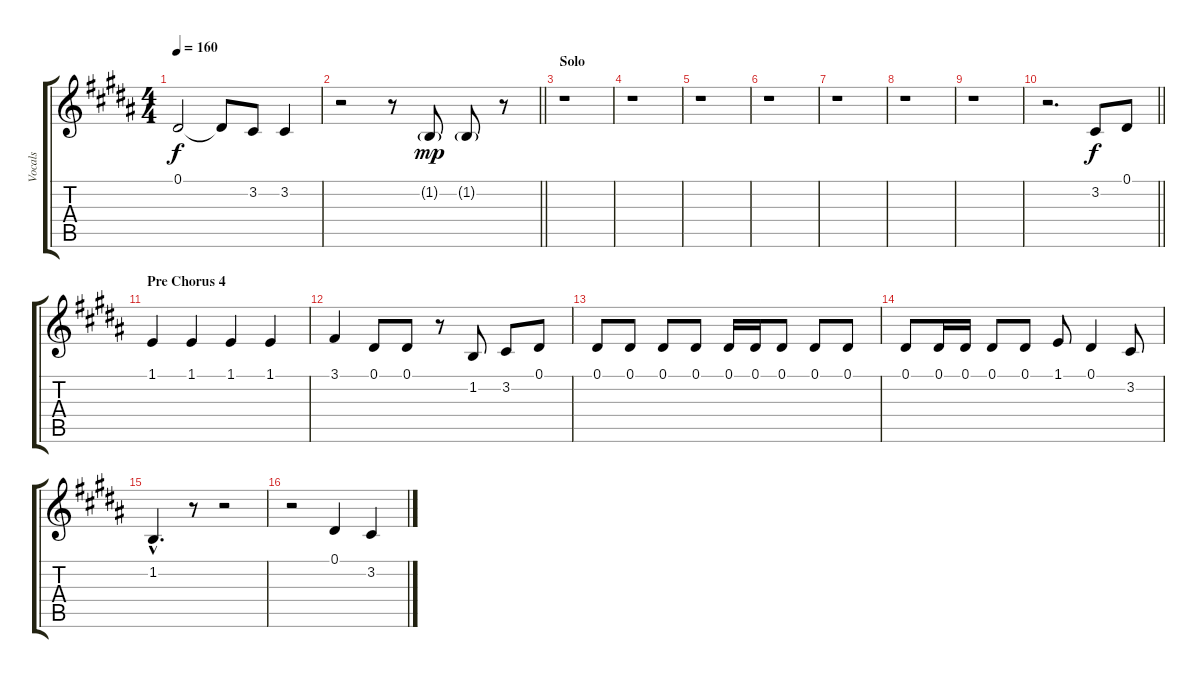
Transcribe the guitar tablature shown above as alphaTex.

\track ("Vocals" "Vocals") {instrument oboe}
\staff {score tabs}
\tuning (Eb4 Bb3 Gb3 Db3 Ab2 Eb2) {hide}
\ts (4 4)
\tempo 160
\clef g2
\ks g#minor
0.1.2{dy f} 0.1{t}.8 3.2.8 3.2.4 |
\barLineRight lightlight
r.2 r.8 1.2{g}.8{dy mp} 1.2{g}.8 r.8 |
\section ("" "Solo")
r.1 |
r.1 |
r.1 |
r.1 |
r.1 |
r.1 |
r.1 |
\barLineRight lightlight
r.2{d} 3.2.8{dy f} 0.1.8 |
\section ("" "Pre Chorus 4")
1.1.4 1.1.4 1.1.4 1.1.4 |
3.1.4 0.1.8 0.1.8 r.8 1.2.8 3.2.8 0.1.8 |
0.1.8 0.1.8 0.1.8 0.1.8 0.1.16 0.1.16 0.1.8 0.1.8 0.1.8 |
0.1.8 0.1.16 0.1.16 0.1.8 0.1.8 1.1.8 0.1.4 3.2.8 |
1.2{hac}.4{d} r.8 r.2 |
r.2 0.1.4 3.2.4
